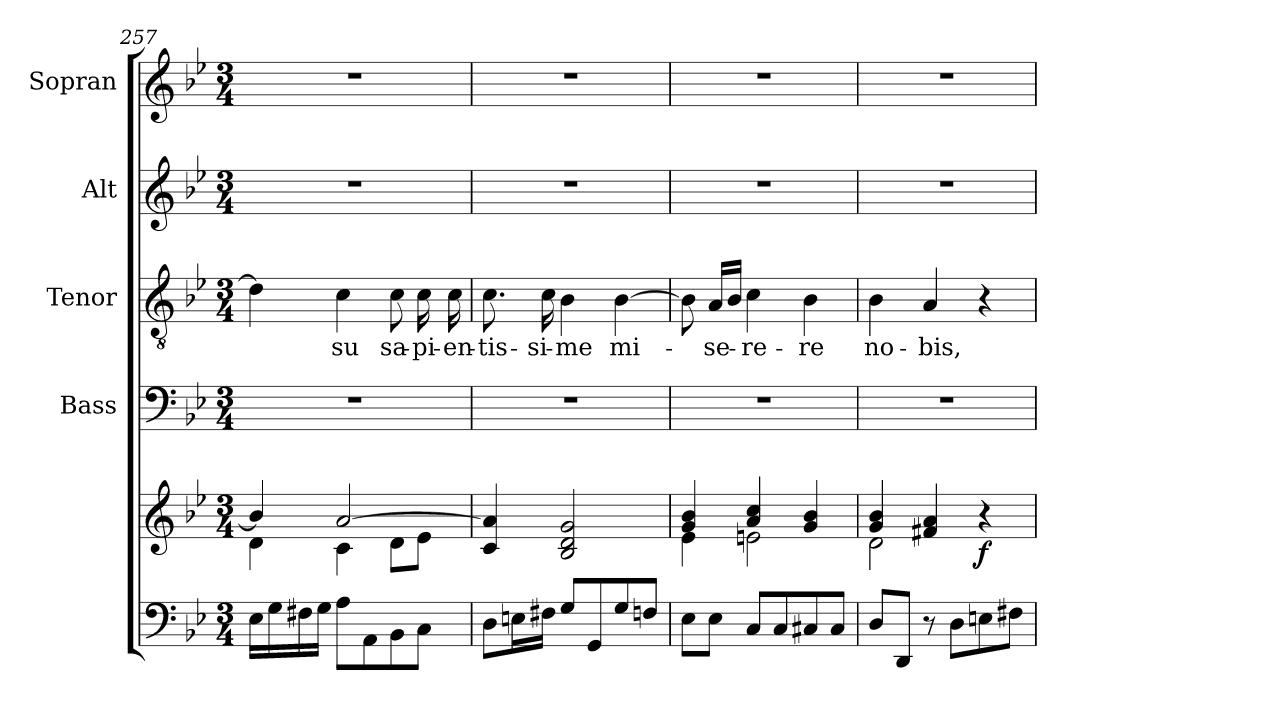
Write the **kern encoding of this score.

**kern	**kern	**dynam	**kern	**kern	**text	**kern	**kern
*part5	*part5	*part5	*part4	*part3	*part3	*part2	*part1
*staff6	*staff5	*staff5/6	*staff4	*staff3	*staff3	*staff2	*staff1
*	*	*	*I"Bass	*I"Tenor	*	*I"Alt	*I"Sopran
*	*	*	*I'B.	*I'T.	*	*I'A.	*I'S.
*clefF4	*clefG2	*	*clefF4	*clefGv2	*	*clefG2	*clefG2
*k[b-e-]	*k[b-e-]	*	*k[b-e-]	*k[b-e-]	*	*k[b-e-]	*k[b-e-]
*B-:	*B-:	*	*B-:	*B-:	*	*B-:	*B-:
*M3/4	*M3/4	*	*M3/4	*M3/4	*	*M3/4	*M3/4
=257	=257	=257	=257	=257	=257	=257	=257
*	*^	*	*	*	*	*	*
16E-\LL	4b-/]	4d\	.	2.r	4d\]	.	2.r	2.r
16G\	.	.	.	.	.	.	.	.
16F#X\	.	.	.	.	.	.	.	.
16G\JJ	.	.	.	.	.	.	.	.
!	!	!	!	!	!	!LO:LY:b	!	!
8A\L	[>2a/	4c\	.	.	4c\	-su	.	.
8AA\	.	.	.	.	.	.	.	.
!	!	!	!	!	!	!LO:LY:b	!	!
8BB-\	.	8d\L	.	.	8c\	sa-	.	.
!	!	!	!	!	!	!LO:LY:b	!	!
8C\J	.	8e-\J	.	.	16c\	-pi-	.	.
!	!	!	!	!	!	!LO:LY:b	!	!
.	.	.	.	.	16c\	-en-	.	.
*	*v	*v	*	*	*	*	*	*
=258	=258	=258	=258	=258	=258	=258	=258
!	!	!	!	!	!LO:LY:b	!	!
8D\L	4c/ 4a/]	.	2.r	8.c\	-tis-	2.r	2.r
16En\L	.	.	.	.	.	.	.
!	!	!	!	!	!LO:LY:b	!	!
16F#X\JJ	.	.	.	16c\	-si-	.	.
!	!	!	!	!	!LO:LY:b	!	!
8G/L	2B-/ 2d/ 2g/	.	.	4B-\	-me	.	.
8GG/	.	.	.	.	.	.	.
!	!	!	!	!	!LO:LY:b	!	!
8G/	.	.	.	[4B-\	mi-	.	.
8Fn/J	.	.	.	.	.	.	.
=259	=259	=259	=259	=259	=259	=259	=259
*	*^	*	*	*	*	*	*
8E-\L	4g/ 4b-/	4e-\	.	2.r	8B-\]	.	2.r	2.r
!	!	!	!	!	!	!LO:LY:b	!	!
8E-\J	.	.	.	.	16A/LL	-se-	.	.
.	.	.	.	.	16B-/JJ	.	.	.
!	!	!	!	!	!	!LO:LY:b	!	!
8C/L	4a/ 4cc/	2en\	.	.	4c\	-re-	.	.
8C/	.	.	.	.	.	.	.	.
!	!	!	!	!	!	!LO:LY:b	!	!
8C#X/	4g/ 4b-/	.	.	.	4B-\	-re	.	.
8C#/J	.	.	.	.	.	.	.	.
!!LO:PB:g=z
=260	=260	=260	=260	=260	=260	=260	=260	=260
!	!	!	!	!	!	!LO:LY:b	!	!
8D/L	4g/ 4b-/	2d\	.	2.r	4B-\	no-	2.r	2.r
8DD/J	.	.	.	.	.	.	.	.
!	!	!	!	!	!	!LO:LY:b	!	!
8r	4f#X/ 4a/	.	.	.	4A/	-bis,	.	.
8D\L	.	.	.	.	.	.	.	.
!	!	!	!LO:DY:b	!	!	!	!	!
8En\	4r	4ryy	f	.	4r	.	.	.
8F#X\J	.	.	.	.	.	.	.	.
*	*v	*v	*	*	*	*	*	*
=	=	=	=	=	=	=	=
*-	*-	*-	*-	*-	*-	*-	*-
